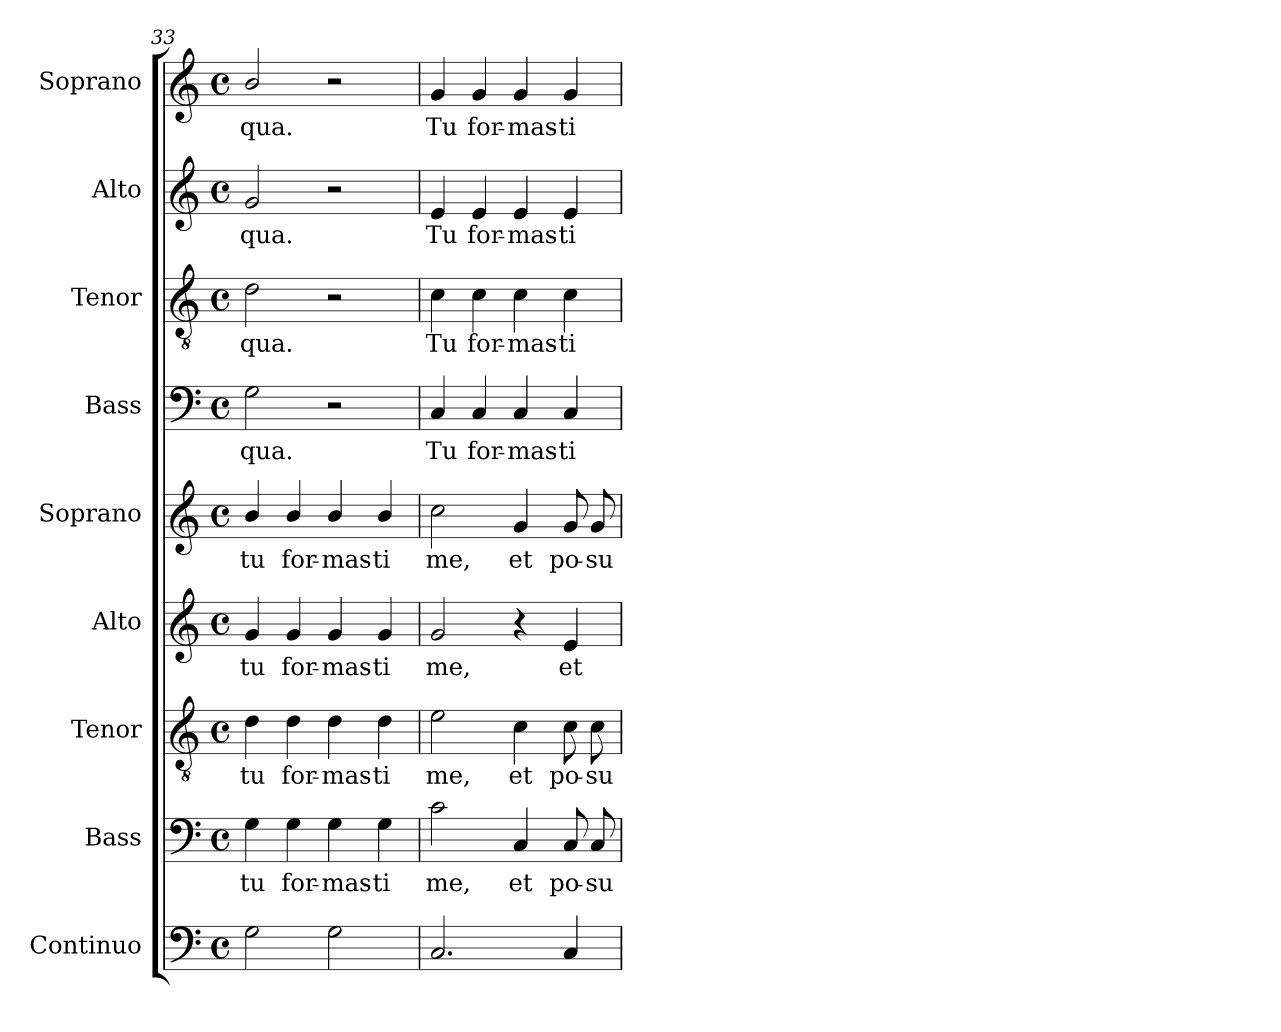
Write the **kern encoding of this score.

**kern	**kern	**text	**kern	**text	**kern	**text	**kern	**text	**kern	**text	**kern	**text	**kern	**text	**kern	**text
*part9	*part8	*part8	*part7	*part7	*part6	*part6	*part5	*part5	*part4	*part4	*part3	*part3	*part2	*part2	*part1	*part1
*staff9	*staff8	*staff8	*staff7	*staff7	*staff6	*staff6	*staff5	*staff5	*staff4	*staff4	*staff3	*staff3	*staff2	*staff2	*staff1	*staff1
*I"Continuo	*I"Bass	*	*I"Tenor	*	*I"Alto	*	*I"Soprano	*	*I"Bass	*	*I"Tenor	*	*I"Alto	*	*I"Soprano	*
*I'Cont.	*I'B.	*	*I'T.	*	*I'A.	*	*I'S.	*	*I'B.	*	*I'T.	*	*I'A.	*	*I'S.	*
*clefF4	*clefF4	*	*clefGv2	*	*clefG2	*	*clefG2	*	*clefF4	*	*clefGv2	*	*clefG2	*	*clefG2	*
*	*	*	*ITrd7c12	*	*	*	*	*	*	*	*ITrd7c12	*	*	*	*	*
*k[]	*k[]	*	*k[]	*	*k[]	*	*k[]	*	*k[]	*	*k[]	*	*k[]	*	*k[]	*
*C:	*C:	*	*C:	*	*C:	*	*C:	*	*C:	*	*C:	*	*C:	*	*C:	*
*M4/4	*M4/4	*	*M4/4	*	*M4/4	*	*M4/4	*	*M4/4	*	*M4/4	*	*M4/4	*	*M4/4	*
*met(c)	*met(c)	*	*met(c)	*	*met(c)	*	*met(c)	*	*met(c)	*	*met(c)	*	*met(c)	*	*met(c)	*
=33	=33	=33	=33	=33	=33	=33	=33	=33	=33	=33	=33	=33	=33	=33	=33	=33
!	!	!LO:LY:b:color=#000000	!	!	!	!	!	!	!	!	!	!	!	!	!	!
!	!	!	!	!LO:LY:b:color=#000000	!	!	!	!	!	!	!	!	!	!	!	!
!	!	!	!	!	!	!LO:LY:b:color=#000000	!	!	!	!	!	!	!	!	!	!
!	!	!	!	!	!	!	!	!LO:LY:b:color=#000000	!	!	!	!	!	!	!	!
!	!	!	!	!	!	!	!	!	!	!LO:LY:b:color=#000000	!	!	!	!	!	!
!	!	!	!	!	!	!	!	!	!	!	!	!LO:LY:b:color=#000000	!	!	!	!
!	!	!	!	!	!	!	!	!	!	!	!	!	!	!LO:LY:b:color=#000000	!	!
!	!	!	!	!	!	!	!	!	!	!	!	!	!	!	!	!LO:LY:b:color=#000000
2Gi\	4Gi\	tu	4Di\	tu	4gi/	tu	4bi/	tu	2Gi\	-qua.	2Di\	-qua.	2gi/	-qua.	2bi/	-qua.
!	!	!LO:LY:b:color=#000000	!	!	!	!	!	!	!	!	!	!	!	!	!	!
!	!	!	!	!LO:LY:b:color=#000000	!	!	!	!	!	!	!	!	!	!	!	!
!	!	!	!	!	!	!LO:LY:b:color=#000000	!	!	!	!	!	!	!	!	!	!
!	!	!	!	!	!	!	!	!LO:LY:b:color=#000000	!	!	!	!	!	!	!	!
.	4Gi\	for-	4Di\	for-	4gi/	for-	4bi/	for-	.	.	.	.	.	.	.	.
!	!	!LO:LY:b:color=#000000	!	!	!	!	!	!	!	!	!	!	!	!	!	!
!	!	!	!	!LO:LY:b:color=#000000	!	!	!	!	!	!	!	!	!	!	!	!
!	!	!	!	!	!	!LO:LY:b:color=#000000	!	!	!	!	!	!	!	!	!	!
!	!	!	!	!	!	!	!	!LO:LY:b:color=#000000	!	!	!	!	!	!	!	!
2Gi\	4Gi\	-mas-	4Di\	-mas-	4gi/	-mas-	4bi/	-mas-	2r	.	2r	.	2r	.	2r	.
!	!	!LO:LY:b:color=#000000	!	!	!	!	!	!	!	!	!	!	!	!	!	!
!	!	!	!	!LO:LY:b:color=#000000	!	!	!	!	!	!	!	!	!	!	!	!
!	!	!	!	!	!	!LO:LY:b:color=#000000	!	!	!	!	!	!	!	!	!	!
!	!	!	!	!	!	!	!	!LO:LY:b:color=#000000	!	!	!	!	!	!	!	!
.	4Gi\	-ti	4Di\	-ti	4gi/	-ti	4bi/	-ti	.	.	.	.	.	.	.	.
!!LO:LB:g=z
=34	=34	=34	=34	=34	=34	=34	=34	=34	=34	=34	=34	=34	=34	=34	=34	=34
!	!	!LO:LY:b:color=#000000	!	!	!	!	!	!	!	!	!	!	!	!	!	!
!	!	!	!	!LO:LY:b:color=#000000	!	!	!	!	!	!	!	!	!	!	!	!
!	!	!	!	!	!	!LO:LY:b:color=#000000	!	!	!	!	!	!	!	!	!	!
!	!	!	!	!	!	!	!	!LO:LY:b:color=#000000	!	!	!	!	!	!	!	!
!	!	!	!	!	!	!	!	!	!	!LO:LY:b:color=#000000	!	!	!	!	!	!
!	!	!	!	!	!	!	!	!	!	!	!	!LO:LY:b:color=#000000	!	!	!	!
!	!	!	!	!	!	!	!	!	!	!	!	!	!	!LO:LY:b:color=#000000	!	!
!	!	!	!	!	!	!	!	!	!	!	!	!	!	!	!	!LO:LY:b:color=#000000
2.Ci/	2ci\	me,	2Ei\	me,	2gi/	me,	2cci\	me,	4Ci/	Tu	4Ci\	Tu	4ei/	Tu	4gi/	Tu
!	!	!	!	!	!	!	!	!	!	!LO:LY:b:color=#000000	!	!	!	!	!	!
!	!	!	!	!	!	!	!	!	!	!	!	!LO:LY:b:color=#000000	!	!	!	!
!	!	!	!	!	!	!	!	!	!	!	!	!	!	!LO:LY:b:color=#000000	!	!
!	!	!	!	!	!	!	!	!	!	!	!	!	!	!	!	!LO:LY:b:color=#000000
.	.	.	.	.	.	.	.	.	4Ci/	for-	4Ci\	for-	4ei/	for-	4gi/	for-
!	!	!LO:LY:b:color=#000000	!	!	!	!	!	!	!	!	!	!	!	!	!	!
!	!	!	!	!LO:LY:b:color=#000000	!	!	!	!	!	!	!	!	!	!	!	!
!	!	!	!	!	!	!	!	!LO:LY:b:color=#000000	!	!	!	!	!	!	!	!
!	!	!	!	!	!	!	!	!	!	!LO:LY:b:color=#000000	!	!	!	!	!	!
!	!	!	!	!	!	!	!	!	!	!	!	!LO:LY:b:color=#000000	!	!	!	!
!	!	!	!	!	!	!	!	!	!	!	!	!	!	!LO:LY:b:color=#000000	!	!
!	!	!	!	!	!	!	!	!	!	!	!	!	!	!	!	!LO:LY:b:color=#000000
.	4Ci/	et	4Ci\	et	4r	.	4gi/	et	4Ci/	-mas-	4Ci\	-mas-	4ei/	-mas-	4gi/	-mas-
!	!	!LO:LY:b:color=#000000	!	!	!	!	!	!	!	!	!	!	!	!	!	!
!	!	!	!	!LO:LY:b:color=#000000	!	!	!	!	!	!	!	!	!	!	!	!
!	!	!	!	!	!	!LO:LY:b:color=#000000	!	!	!	!	!	!	!	!	!	!
!	!	!	!	!	!	!	!	!LO:LY:b:color=#000000	!	!	!	!	!	!	!	!
!	!	!	!	!	!	!	!	!	!	!LO:LY:b:color=#000000	!	!	!	!	!	!
!	!	!	!	!	!	!	!	!	!	!	!	!LO:LY:b:color=#000000	!	!	!	!
!	!	!	!	!	!	!	!	!	!	!	!	!	!	!LO:LY:b:color=#000000	!	!
!	!	!	!	!	!	!	!	!	!	!	!	!	!	!	!	!LO:LY:b:color=#000000
4Ci/	8Ci/	po-	8Ci\	po-	4ei/	et	8gi/	po-	4Ci/	-ti	4Ci\	-ti	4ei/	-ti	4gi/	-ti
!	!	!LO:LY:b:color=#000000	!	!	!	!	!	!	!	!	!	!	!	!	!	!
!	!	!	!	!LO:LY:b:color=#000000	!	!	!	!	!	!	!	!	!	!	!	!
!	!	!	!	!	!	!	!	!LO:LY:b:color=#000000	!	!	!	!	!	!	!	!
.	8Ci/	-su	8Ci\	-su	.	.	8gi/	-su	.	.	.	.	.	.	.	.
=	=	=	=	=	=	=	=	=	=	=	=	=	=	=	=	=
*-	*-	*-	*-	*-	*-	*-	*-	*-	*-	*-	*-	*-	*-	*-	*-	*-
